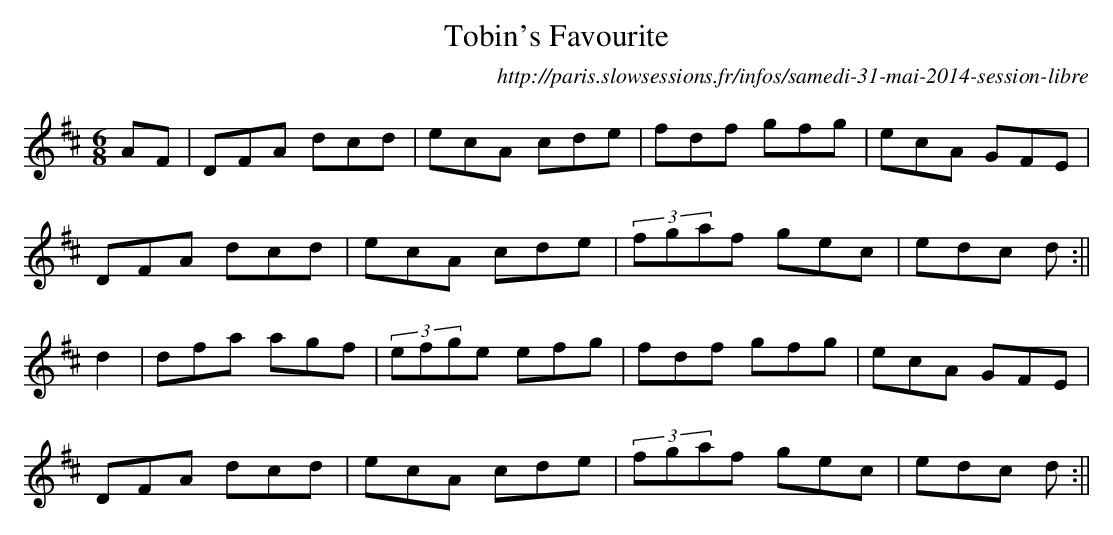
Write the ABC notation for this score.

X:1
T: Tobin's Favourite
O:http://paris.slowsessions.fr/infos/samedi-31-mai-2014-session-libre
M: 6/8
L: 1/8
K: Dmaj
AF|DFA dcd|ecA cde|fdf gfg|ecA GFE|
DFA dcd|ecA cde|(3fgaf gec|edc d:||
d2|dfa agf|(3efge efg|fdf gfg|ecA GFE|
DFA dcd|ecA cde|(3fgaf gec|edc d:||
